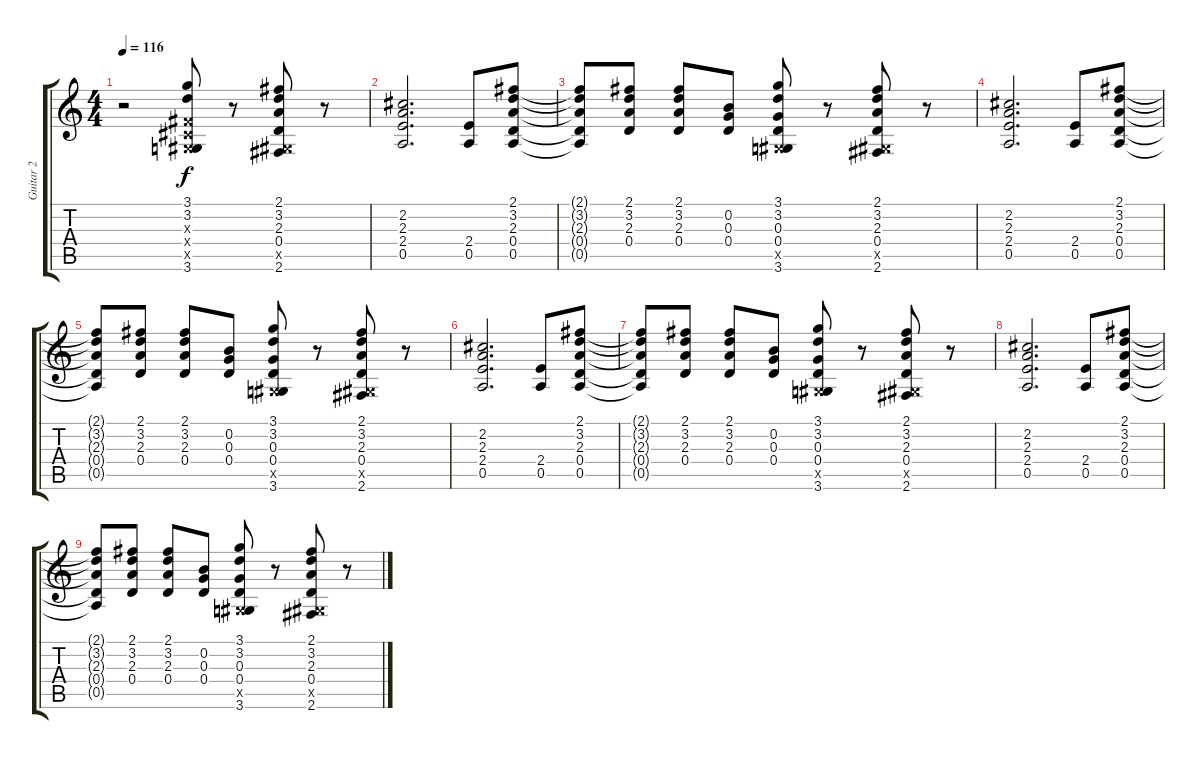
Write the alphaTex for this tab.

\track ("Guitar 2" "Guitar 2") {instrument distortionguitar}
\staff {score tabs}
\tuning (E4 B3 G3 D3 A2 E2) {hide}
\ts (4 4)
\tempo 116
\clef g2
\ks c
r.2{dy f} (3.1 3.2 -1.3{x} -1.4{x} -1.5{x} 3.6).8 r.8 (2.1 3.2 2.3 0.4 -1.5{x} 2.6).8 r.8 |
(2.2 2.3 2.4 0.5).2{d} (2.4 0.5).8 (2.1 3.2 2.3 0.4 0.5).8 |
(2.1{t} 3.2{t} 2.3{t} 0.4{t} 0.5{t}).8 (2.1 3.2 2.3 0.4).8 (2.1 3.2 2.3 0.4).8 (0.2 0.3 0.4).8 (3.1 3.2 0.3 0.4 -1.5{x} 3.6).8 r.8 (2.1 3.2 2.3 0.4 -1.5{x} 2.6).8 r.8 |
(2.2 2.3 2.4 0.5).2{d} (2.4 0.5).8 (2.1 3.2 2.3 0.4 0.5).8 |
(2.1{t} 3.2{t} 2.3{t} 0.4{t} 0.5{t}).8 (2.1 3.2 2.3 0.4).8 (2.1 3.2 2.3 0.4).8 (0.2 0.3 0.4).8 (3.1 3.2 0.3 0.4 -1.5{x} 3.6).8 r.8 (2.1 3.2 2.3 0.4 -1.5{x} 2.6).8 r.8 |
(2.2 2.3 2.4 0.5).2{d} (2.4 0.5).8 (2.1 3.2 2.3 0.4 0.5).8 |
(2.1{t} 3.2{t} 2.3{t} 0.4{t} 0.5{t}).8 (2.1 3.2 2.3 0.4).8 (2.1 3.2 2.3 0.4).8 (0.2 0.3 0.4).8 (3.1 3.2 0.3 0.4 -1.5{x} 3.6).8 r.8 (2.1 3.2 2.3 0.4 -1.5{x} 2.6).8 r.8 |
(2.2 2.3 2.4 0.5).2{d} (2.4 0.5).8 (2.1 3.2 2.3 0.4 0.5).8 |
(2.1{t} 3.2{t} 2.3{t} 0.4{t} 0.5{t}).8 (2.1 3.2 2.3 0.4).8 (2.1 3.2 2.3 0.4).8 (0.2 0.3 0.4).8 (3.1 3.2 0.3 0.4 -1.5{x} 3.6).8 r.8 (2.1 3.2 2.3 0.4 -1.5{x} 2.6).8 r.8
